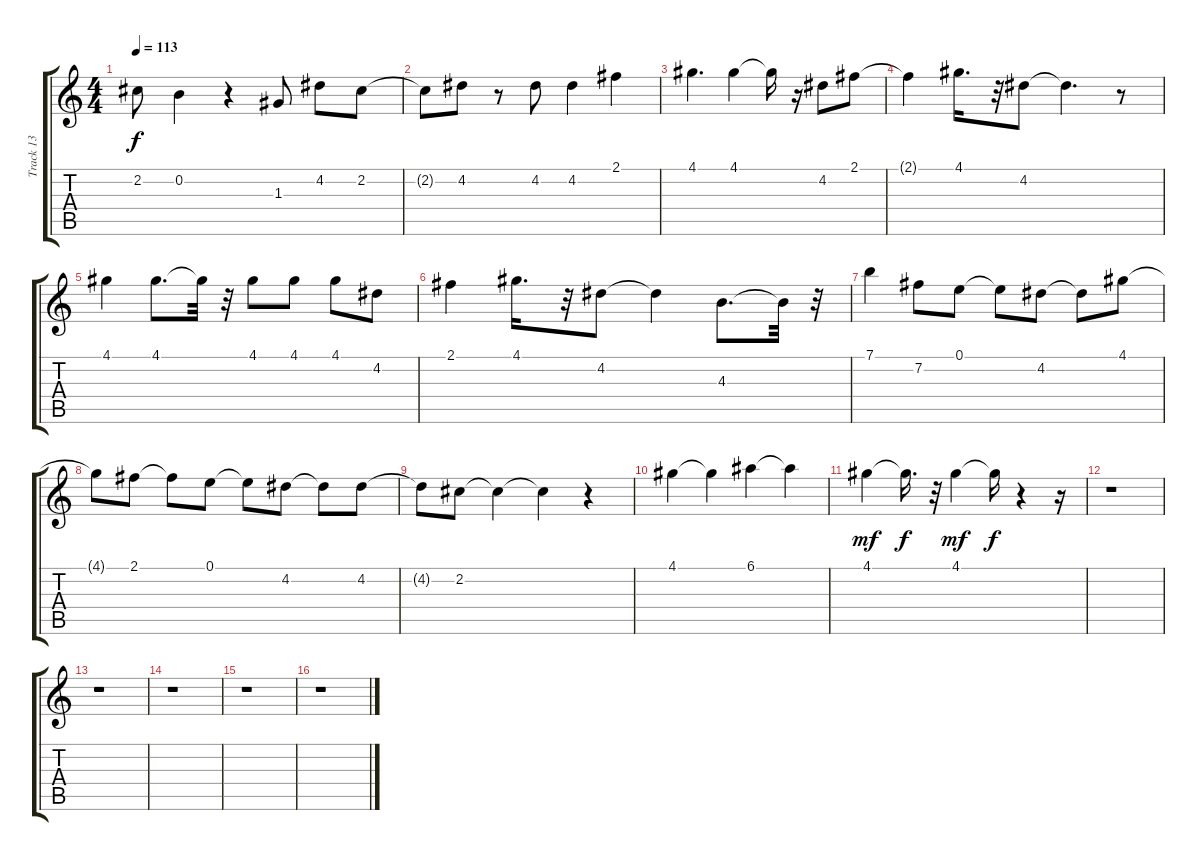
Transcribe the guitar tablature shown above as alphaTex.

\track ("Track 13" "Track 13") {instrument synthbass2}
\staff {score tabs}
\tuning (E4 B3 G3 D3 A2 E2) {hide}
\ts (4 4)
\tempo 113
\clef g2
\ks c
2.2{t}.8{dy f} 0.2.4 r.4 1.3.8 4.2.8 2.2.8 |
2.2{t}.8 4.2.8 r.8 4.2.8 4.2.4 2.1.4 |
4.1.4{d} 4.1.4 4.1{t}.16 r.16 4.2.8 2.1.8 |
2.1{t}.4 4.1.16{d} r.32 4.2.8 4.2{t}.4{d} r.8 |
4.1.4 4.1.8{d} 4.1{t}.32 r.32 4.1.8 4.1.8 4.1.8 4.2.8 |
2.1.4 4.1.16{d} r.32 4.2.8 4.2{t}.4 4.3.8{d} 4.3{t}.32 r.32 |
7.1.4 7.2.8 0.1.8 0.1{t}.8 4.2.8 4.2{t}.8 4.1.8 |
4.1{t}.8 2.1.8 2.1{t}.8 0.1.8 0.1{t}.8 4.2.8 4.2{t}.8 4.2.8 |
4.2{t}.8 2.2.8 2.2{t}.4 2.2{t}.4 r.4 |
4.1.4 4.1{t}.4 6.1.4 6.1{t}.4 |
4.1.4{dy mf} 4.1{t}.16{d dy f} r.32 4.1.4{dy mf} 4.1{t}.16{dy f} r.4 r.16 |
r.1 |
r.1 |
r.1 |
r.1 |
r.1
